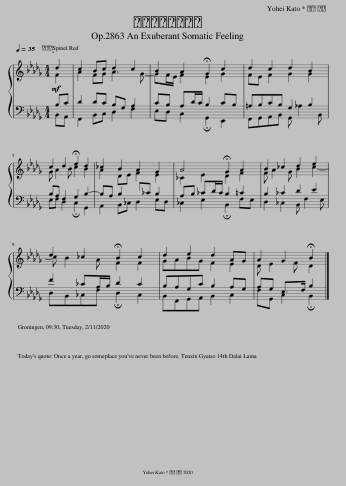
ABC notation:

X:1
%%score { ( 1 2 ) | ( 3 4 ) }
L:1/8
Q:1/4=35
M:4/4
I:linebreak $
K:Db
V:1 treble
V:2 treble
V:3 bass
V:4 bass
V:1
!mf! F2 | A2 FG A3 G- | GF/E/ F2 !fermata!E2 G2 | FE F2 G2 G2 |$ G A2 B !fermata!c2 B2 | %5
 A2 DE F2 E2 | _C2 E2 D2 F2 | F A2 G B2 _c2- |$ c B2 A !fermata!F2 F2 | GABG F2 E2 | %10
 D E2 F !fermata!D2 |] %11
V:2
 d2 | c2 Bc d2 c2 | B2 A2 G2 c2 | d2 c2 d2 B2 |$ c2 d2 e2 d2 | %5
 _c2 B2 A2 G2 | A4 !fermata!G2 A2 | B2 _c2 d2 e2 |$ d2 _c2 B2 c2 | d2 e2 d2 AG | %10
 A2 G2 B2 |] %11
V:3
 B,,A,, | F,,2 B,,C, D,2 F,2 | E,D, C,2 !fermata!G,,2 E,,2 | F,,G,,A,,B,, G,, _A,2 B,, |$ E,F, D,2 !fermata!C,2 G,,2 | %5
 A,,2 B,,_C, D,2 E,D, | _C,2 E,2 B,,2 F,E, | D,2 _C,2 B,, F,2 E, |$ D,B,,_C,F, !fermata!D,2 C,2 | B,,F,,G,,A,, B,,2 C,2 | %10
 F,G,, C,2 !fermata!B,,2 |] %11
V:4
 B,C | D2 DC B,G, A,2 | CB, A,D/C/ B,2 CB, | =A,B,CB, G,2 B,2 |$ B,A, F,2 G,2 B,2- | %5
 B,A, B,2x_C B,2 | A,B, _CD/C/ !fermata!B,2 =C2 | B,2 _C2 D2 E2 |$ F2 _CA,/B,/ D2 C2 | B,A,G,C B,2 A,G, | %10
 A,G, E,>F, B,2 |] %11
